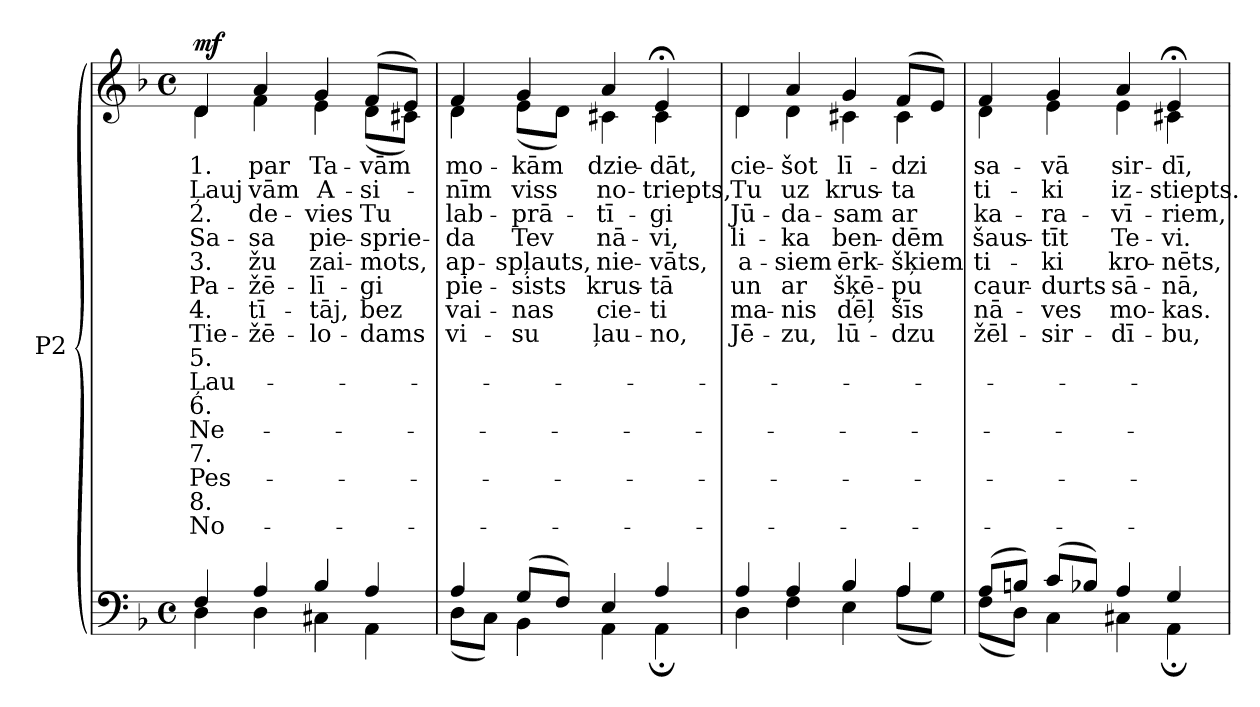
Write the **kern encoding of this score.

**kern	**kern	**text	**text	**text	**text	**text	**text	**text	**text	**text	**text	**text	**text	**text	**text	**text	**text	**dynam
*part2	*part1	*part1	*part1	*part1	*part1	*part1	*part1	*part1	*part1	*part1	*part1	*part1	*part1	*part1	*part1	*part1	*part1	*part1
*staff2	*staff1	*staff1	*staff1	*staff1	*staff1	*staff1	*staff1	*staff1	*staff1	*staff1	*staff1	*staff1	*staff1	*staff1	*staff1	*staff1	*staff1	*staff1
*I"P2	*	*	*	*	*	*	*	*	*	*	*	*	*	*	*	*	*	*
!!LO:PB:g=z
*clefF4	*clefG2	*	*	*	*	*	*	*	*	*	*	*	*	*	*	*	*	*
*k[b-]	*k[b-]	*	*	*	*	*	*	*	*	*	*	*	*	*	*	*	*	*
*F:	*F:	*	*	*	*	*	*	*	*	*	*	*	*	*	*	*	*	*
*M4/4	*M4/4	*	*	*	*	*	*	*	*	*	*	*	*	*	*	*	*	*
*met(c)	*met(c)	*	*	*	*	*	*	*	*	*	*	*	*	*	*	*	*	*
*MM80	*MM80	*	*	*	*	*	*	*	*	*	*	*	*	*	*	*	*	*
=1	=1	=1	=1	=1	=1	=1	=1	=1	=1	=1	=1	=1	=1	=1	=1	=1	=1	=1
*^	*	*	*	*	*	*	*	*	*	*	*	*	*	*	*	*	*	*
!	!	!LO:TX:a:B:t=Andante	!	!	!	!	!	!	!	!	!	!	!	!	!	!	!	!	!
!	!	!	!LO:LY:b:color=#000000	!LO:LY:b:color=#000000	!LO:LY:b:color=#000000	!LO:LY:b:color=#000000	!LO:LY:b:color=#000000	!LO:LY:b:color=#000000	!LO:LY:b:color=#000000	!LO:LY:b:color=#000000	!LO:LY:b:color=#000000	!LO:LY:b:color=#000000	!LO:LY:b:color=#000000	!LO:LY:b:color=#000000	!LO:LY:b:color=#000000	!LO:LY:b:color=#000000	!LO:LY:b:color=#000000	!LO:LY:b:color=#000000	!
*	*	*^	*	*	*	*	*	*	*	*	*	*	*	*	*	*	*	*	*
4Fi/	4Di\	4di/	4di\	1.	Ļauj	2.	Sa-	3.	Pa-	4.	Tie-	5.	Ļau-	6.	-Ne-	7.	Pes-	8.	-No-	mf
!	!	!	!	!LO:LY:b:color=#000000	!LO:LY:b:color=#000000	!LO:LY:b:color=#000000	!LO:LY:b:color=#000000	!LO:LY:b:color=#000000	!LO:LY:b:color=#000000	!LO:LY:b:color=#000000	!LO:LY:b:color=#000000	!	!	!	!	!	!	!	!	!
4Ai/	4Di\	4ai/	4fi\	par	-vām	-de-	-sa	-žu	-žē-	-tī-	-žē-	.	.	.	.	.	.	.	.	.
!	!	!	!	!LO:LY:b:color=#000000	!LO:LY:b:color=#000000	!LO:LY:b:color=#000000	!LO:LY:b:color=#000000	!LO:LY:b:color=#000000	!LO:LY:b:color=#000000	!LO:LY:b:color=#000000	!LO:LY:b:color=#000000	!	!	!	!	!	!	!	!	!
4B-i/	4C#Xi\	4gi/	4ei\	Ta-	A-	-vies	pie-	zai-	-lī-	-tāj,	lo-	.	.	.	.	.	.	.	.	.
!	!	!	!	!LO:LY:b:color=#000000	!LO:LY:b:color=#000000	!LO:LY:b:color=#000000	!LO:LY:b:color=#000000	!LO:LY:b:color=#000000	!LO:LY:b:color=#000000	!LO:LY:b:color=#000000	!LO:LY:b:color=#000000	!	!	!	!	!	!	!	!	!
4Ai/	4AAi\	(8fi/L	(8di\L	-vām	-si-	Tu	-sprie-	-mots,	gi	bez	-dams	.	.	.	.	.	.	.	.	.
.	.	8ei/J)	8c#Xi\J)	.	.	.	.	.	.	.	.	.	.	.	.	.	.	.	.	.
=2	=2	=2	=2	=2	=2	=2	=2	=2	=2	=2	=2	=2	=2	=2	=2	=2	=2	=2	=2	=2
!	!	!	!	!LO:LY:b:color=#000000	!LO:LY:b:color=#000000	!LO:LY:b:color=#000000	!LO:LY:b:color=#000000	!LO:LY:b:color=#000000	!LO:LY:b:color=#000000	!LO:LY:b:color=#000000	!LO:LY:b:color=#000000	!	!	!	!	!	!	!	!	!
4Ai/	(8Di\L	4fi/	4di\	mo-	-nīm	lab-	-da	ap-	-pie-	vai-	-vi-	.	.	.	.	.	.	.	.	.
.	8Ci\J)	.	.	.	.	.	.	.	.	.	.	.	.	.	.	.	.	.	.	.
!	!	!	!	!LO:LY:b:color=#000000	!LO:LY:b:color=#000000	!LO:LY:b:color=#000000	!LO:LY:b:color=#000000	!LO:LY:b:color=#000000	!LO:LY:b:color=#000000	!LO:LY:b:color=#000000	!LO:LY:b:color=#000000	!	!	!	!	!	!	!	!	!
(8Gi/L	4BB-i\	4gi/	(8ei\L	-kām	viss	-prā-	Tev	-spļauts,	sists	-nas	su	.	.	.	.	.	.	.	.	.
8Fi/J)	.	.	8di\J)	.	.	.	.	.	.	.	.	.	.	.	.	.	.	.	.	.
!	!	!	!	!LO:LY:b:color=#000000	!LO:LY:b:color=#000000	!LO:LY:b:color=#000000	!LO:LY:b:color=#000000	!LO:LY:b:color=#000000	!LO:LY:b:color=#000000	!LO:LY:b:color=#000000	!LO:LY:b:color=#000000	!	!	!	!	!	!	!	!	!
4Ei/	4AAi\	4ai/	4c#Xi\	dzie-	no-	-tī-	nā-	nie-	-krus-	cie-	-ļau-	.	.	.	.	.	.	.	.	.
!	!	!	!	!LO:LY:b:color=#000000	!LO:LY:b:color=#000000	!LO:LY:b:color=#000000	!LO:LY:b:color=#000000	!LO:LY:b:color=#000000	!LO:LY:b:color=#000000	!LO:LY:b:color=#000000	!LO:LY:b:color=#000000	!	!	!	!	!	!	!	!	!
4Ai/	4AA;i\	4e;i/	4c#i\	-dāt,	-triepts,	-gi	-vi,	-vāts,	tā	-ti	no,	.	.	.	.	.	.	.	.	.
=3	=3	=3	=3	=3	=3	=3	=3	=3	=3	=3	=3	=3	=3	=3	=3	=3	=3	=3	=3	=3
!	!	!	!	!LO:LY:b:color=#000000	!LO:LY:b:color=#000000	!LO:LY:b:color=#000000	!LO:LY:b:color=#000000	!LO:LY:b:color=#000000	!LO:LY:b:color=#000000	!LO:LY:b:color=#000000	!LO:LY:b:color=#000000	!	!	!	!	!	!	!	!	!
4Ai/	4Di\	4di/	4di\	cie-	Tu	Jū-	li-	a-	-un	ma-	-Jē-	.	.	.	.	.	.	.	.	.
!	!	!	!	!LO:LY:b:color=#000000	!LO:LY:b:color=#000000	!LO:LY:b:color=#000000	!LO:LY:b:color=#000000	!LO:LY:b:color=#000000	!LO:LY:b:color=#000000	!LO:LY:b:color=#000000	!LO:LY:b:color=#000000	!	!	!	!	!	!	!	!	!
4Ai/	4Fi\	4ai/	4di\	-šot	uz	-da-	-ka	-siem	ar	nis	zu,	.	.	.	.	.	.	.	.	.
!	!	!	!	!LO:LY:b:color=#000000	!LO:LY:b:color=#000000	!LO:LY:b:color=#000000	!LO:LY:b:color=#000000	!LO:LY:b:color=#000000	!LO:LY:b:color=#000000	!LO:LY:b:color=#000000	!LO:LY:b:color=#000000	!	!	!	!	!	!	!	!	!
4B-i/	4Ei\	4gi/	4c#Xi\	lī-	krus-	-sam	ben-	ērk-	-šķē-	dēļ	lū-	.	.	.	.	.	.	.	.	.
!	!	!	!	!LO:LY:b:color=#000000	!LO:LY:b:color=#000000	!LO:LY:b:color=#000000	!LO:LY:b:color=#000000	!LO:LY:b:color=#000000	!LO:LY:b:color=#000000	!LO:LY:b:color=#000000	!LO:LY:b:color=#000000	!	!	!	!	!	!	!	!	!
4Ai/	(8Ai\L	(8fi/L	4c#i\	-dzi	-ta	ar	-dēm	-šķiem	pu	šīs	-dzu	.	.	.	.	.	.	.	.	.
.	8Gi\J)	8ei/J)	.	.	.	.	.	.	.	.	.	.	.	.	.	.	.	.	.	.
=4	=4	=4	=4	=4	=4	=4	=4	=4	=4	=4	=4	=4	=4	=4	=4	=4	=4	=4	=4	=4
!	!	!	!	!LO:LY:b:color=#000000	!LO:LY:b:color=#000000	!LO:LY:b:color=#000000	!LO:LY:b:color=#000000	!LO:LY:b:color=#000000	!LO:LY:b:color=#000000	!LO:LY:b:color=#000000	!LO:LY:b:color=#000000	!	!	!	!	!	!	!	!	!
(8Ai/L	(8Fi\L	4fi/	4di\	sa-	ti-	ka-	šaus-	ti-	-caur-	nā-	-žēl-	.	.	.	.	.	.	.	.	.
8Bni/J)	8Di\J)	.	.	.	.	.	.	.	.	.	.	.	.	.	.	.	.	.	.	.
!	!	!	!	!LO:LY:b:color=#000000	!LO:LY:b:color=#000000	!LO:LY:b:color=#000000	!LO:LY:b:color=#000000	!LO:LY:b:color=#000000	!LO:LY:b:color=#000000	!LO:LY:b:color=#000000	!LO:LY:b:color=#000000	!	!	!	!	!	!	!	!	!
(8ci/L	4Ci\	4gi/	4ei\	-vā	-ki	-ra-	-tīt	-ki	-durts	-ves	sir-	.	.	.	.	.	.	.	.	.
8B-Xi/J)	.	.	.	.	.	.	.	.	.	.	.	.	.	.	.	.	.	.	.	.
!	!	!	!	!LO:LY:b:color=#000000	!LO:LY:b:color=#000000	!LO:LY:b:color=#000000	!LO:LY:b:color=#000000	!LO:LY:b:color=#000000	!LO:LY:b:color=#000000	!LO:LY:b:color=#000000	!LO:LY:b:color=#000000	!	!	!	!	!	!	!	!	!
4Ai/	4C#Xi\	4ai/	4ei\	sir-	iz-	-vī-	Te-	kro-	-sā-	mo-	-dī-	.	.	.	.	.	.	.	.	.
!	!	!	!	!LO:LY:b:color=#000000	!LO:LY:b:color=#000000	!LO:LY:b:color=#000000	!LO:LY:b:color=#000000	!LO:LY:b:color=#000000	!LO:LY:b:color=#000000	!LO:LY:b:color=#000000	!LO:LY:b:color=#000000	!	!	!	!	!	!	!	!	!
4Gi/	4AA;i\	4e;i/	4c#Xi\	-dī,	-stiepts.	-riem,	-vi.	-nēts,	nā,	-kas.	bu,	.	.	.	.	.	.	.	.	.
*v	*v	*	*	*	*	*	*	*	*	*	*	*	*	*	*	*	*	*	*	*
*	*v	*v	*	*	*	*	*	*	*	*	*	*	*	*	*	*	*	*	*
=	=	=	=	=	=	=	=	=	=	=	=	=	=	=	=	=	=	=
*-	*-	*-	*-	*-	*-	*-	*-	*-	*-	*-	*-	*-	*-	*-	*-	*-	*-	*-
